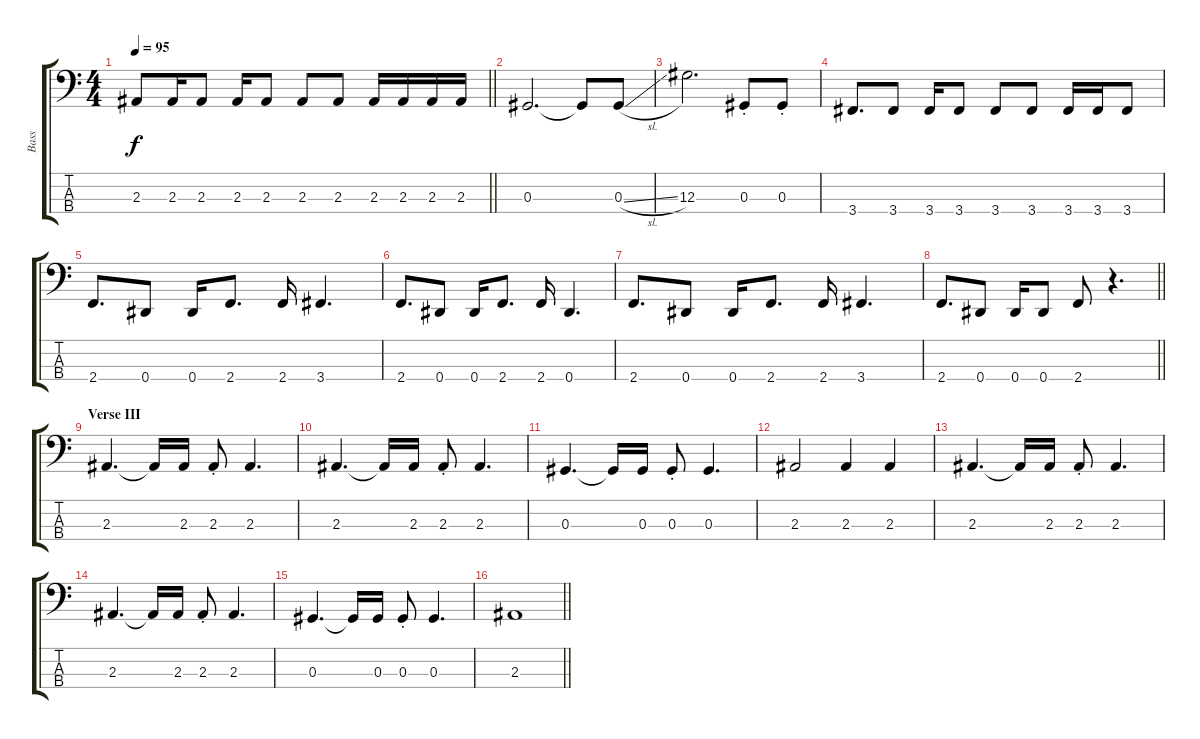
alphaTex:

\track ("Bass" "Bass") {instrument electricbassfinger}
\staff {score tabs}
\tuning (Gb2 Db2 Ab1 Eb1) {hide}
\ts (4 4)
\tempo 95
\clef f4
\barLineRight lightlight
\ks c
2.3.8{dy f} 2.3.16 2.3.8 2.3.16 2.3.8 2.3.8 2.3.8 2.3.16 2.3.16 2.3.16 2.3.16 |
0.3.2{d} 0.3{t}.8 0.3{sl}.8 |
12.3.2{d} 0.3{st}.8 0.3{st}.8 |
3.4.8{d} 3.4.8 3.4.16 3.4.8 3.4.8 3.4.8 3.4.16 3.4.16 3.4.8 |
2.4.8{d} 0.4.8 0.4.16 2.4.8{d} 2.4.16 3.4.4{d} |
2.4.8{d} 0.4.8 0.4.16 2.4.8{d} 2.4.16 0.4.4{d} |
2.4.8{d} 0.4.8 0.4.16 2.4.8{d} 2.4.16 3.4.4{d} |
\barLineRight lightlight
2.4.8{d} 0.4.8 0.4.16 0.4.8 2.4.8 r.4{d} |
\section ("" "Verse III")
2.3.4{d} 2.3{t}.16 2.3.16 2.3{st}.8 2.3.4{d} |
2.3.4{d} 2.3{t}.16 2.3.16 2.3{st}.8 2.3.4{d} |
0.3.4{d} 0.3{t}.16 0.3.16 0.3{st}.8 0.3.4{d} |
2.3.2 2.3.4 2.3.4 |
2.3.4{d} 2.3{t}.16 2.3.16 2.3{st}.8 2.3.4{d} |
2.3.4{d} 2.3{t}.16 2.3.16 2.3{st}.8 2.3.4{d} |
0.3.4{d} 0.3{t}.16 0.3.16 0.3{st}.8 0.3.4{d} |
\barLineRight lightlight
2.3.1
